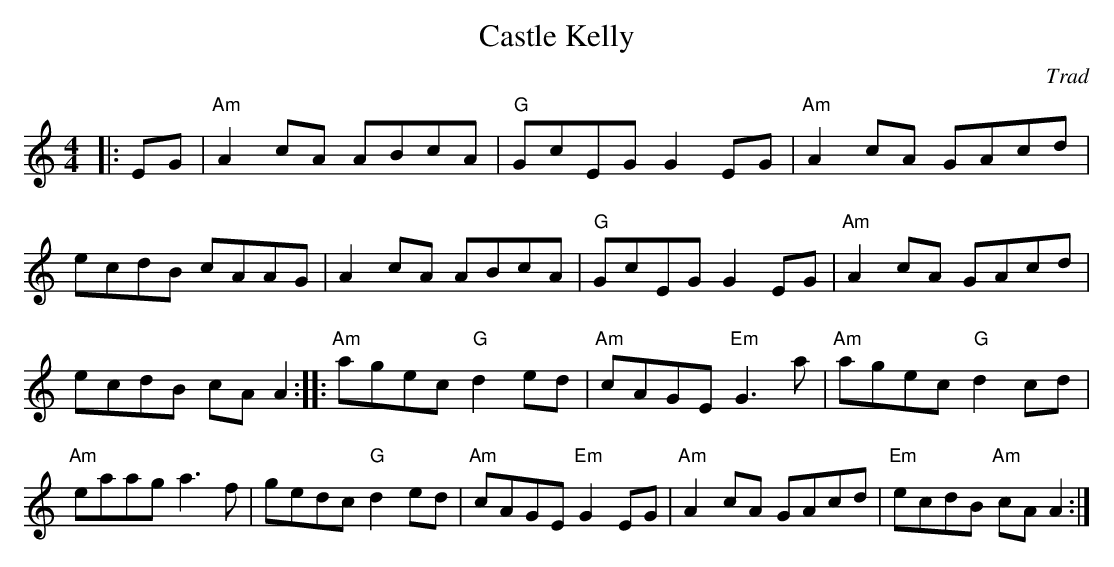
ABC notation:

X:1
T:Castle Kelly
C:Trad
M:4/4
E:10
K:Am
|:EG|"Am"A2cA ABcA|"G"GcEG G2EG|"Am"A2cA GAcd|ecdB cAAG|\
A2cA ABcA|"G"GcEG G2EG|"Am"A2cA GAcd|ecdB cAA2::\
"Am"agec "G"d2ed|"Am"cAGE "Em"G3a|"Am"agec "G"d2cd|"Am"eaag a3f|\
gedc "G"d2ed|"Am"cAGE "Em"G2EG|"Am"A2cA GAcd|"Em"ecdB "Am"cA A2:|**
